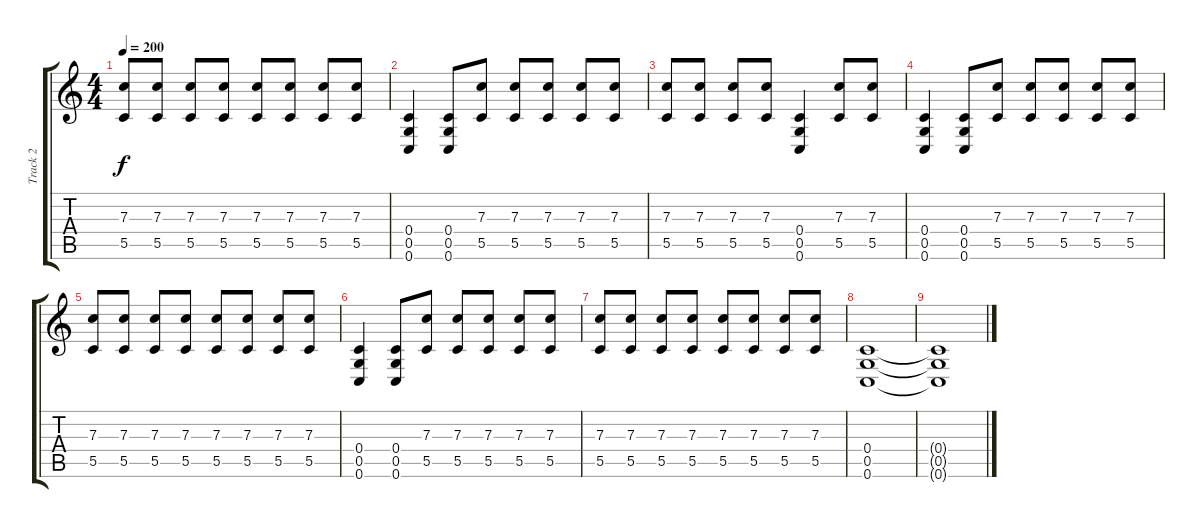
\track ("Track 2" "Track 2") {instrument distortionguitar}
\staff {score tabs}
\tuning (D4 A3 F3 C3 G2 C2) {hide}
\ts (4 4)
\tempo 200
\clef g2
\ks c
(7.3 5.5).8{dy f} (7.3 5.5).8 (7.3 5.5).8 (7.3 5.5).8 (7.3 5.5).8 (7.3 5.5).8 (7.3 5.5).8 (7.3 5.5).8 |
(0.4 0.5 0.6).4 (0.4 0.5 0.6).8 (7.3 5.5).8 (7.3 5.5).8 (7.3 5.5).8 (7.3 5.5).8 (7.3 5.5).8 |
(7.3 5.5).8 (7.3 5.5).8 (7.3 5.5).8 (7.3 5.5).8 (0.4 0.5 0.6).4 (7.3 5.5).8 (7.3 5.5).8 |
(0.4 0.5 0.6).4 (0.4 0.5 0.6).8 (7.3 5.5).8 (7.3 5.5).8 (7.3 5.5).8 (7.3 5.5).8 (7.3 5.5).8 |
(7.3 5.5).8 (7.3 5.5).8 (7.3 5.5).8 (7.3 5.5).8 (7.3 5.5).8 (7.3 5.5).8 (7.3 5.5).8 (7.3 5.5).8 |
(0.4 0.5 0.6).4 (0.4 0.5 0.6).8 (7.3 5.5).8 (7.3 5.5).8 (7.3 5.5).8 (7.3 5.5).8 (7.3 5.5).8 |
(7.3 5.5).8 (7.3 5.5).8 (7.3 5.5).8 (7.3 5.5).8 (7.3 5.5).8 (7.3 5.5).8 (7.3 5.5).8 (7.3 5.5).8 |
(0.4 0.5 0.6).1 |
(0.4{t} 0.5{t} 0.6{t}).1
